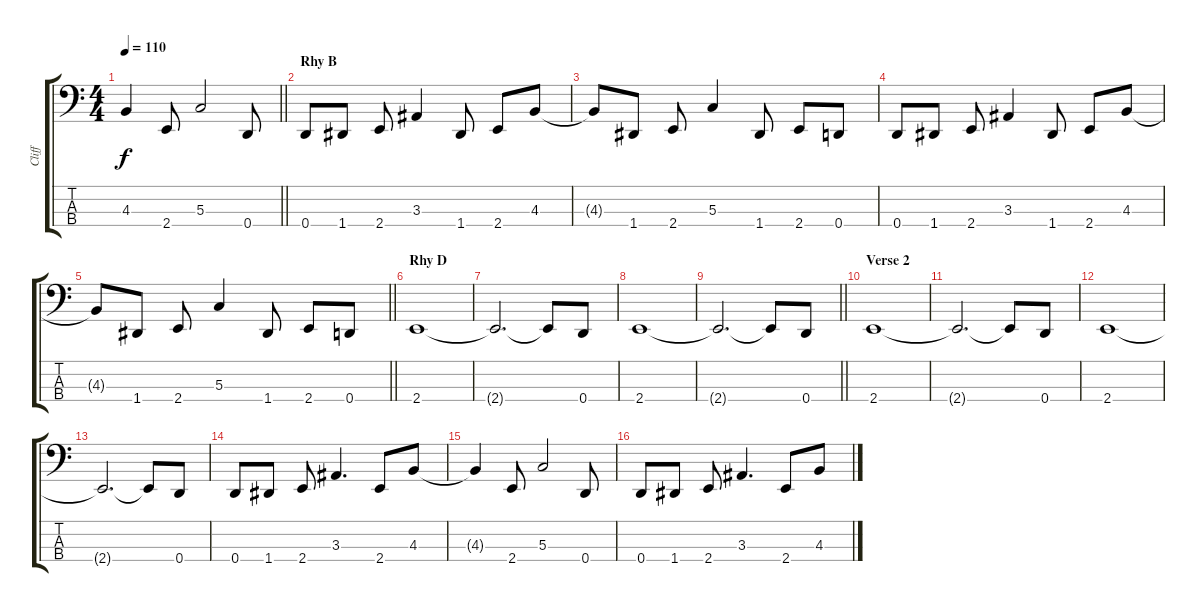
\track ("Cliff" "Cliff") {instrument electricbassfinger}
\staff {score tabs}
\tuning (F2 C2 G1 D1) {hide}
\ts (4 4)
\tempo 110
\clef f4
\barLineRight lightlight
\ks c
4.3{t}.4{dy f} 2.4.8 5.3.2 0.4.8 |
\section ("" "Rhy B")
0.4.8 1.4.8 2.4.8 3.3.4 1.4.8 2.4.8 4.3.8 |
4.3{t}.8 1.4.8 2.4.8 5.3.4 1.4.8 2.4.8 0.4.8 |
0.4.8 1.4.8 2.4.8 3.3.4 1.4.8 2.4.8 4.3.8 |
\barLineRight lightlight
4.3{t}.8 1.4.8 2.4.8 5.3.4 1.4.8 2.4.8 0.4.8 |
\section ("" "Rhy D")
2.4.1 |
2.4{t}.2{d} 2.4{t}.8 0.4.8 |
2.4.1 |
\barLineRight lightlight
2.4{t}.2{d} 2.4{t}.8 0.4.8 |
\section ("" "Verse 2")
2.4.1 |
2.4{t}.2{d} 2.4{t}.8 0.4.8 |
2.4.1 |
2.4{t}.2{d} 2.4{t}.8 0.4.8 |
0.4.8 1.4.8 2.4.8 3.3.4{d} 2.4.8 4.3.8 |
4.3{t}.4 2.4.8 5.3.2 0.4.8 |
0.4.8 1.4.8 2.4.8 3.3.4{d} 2.4.8 4.3.8
